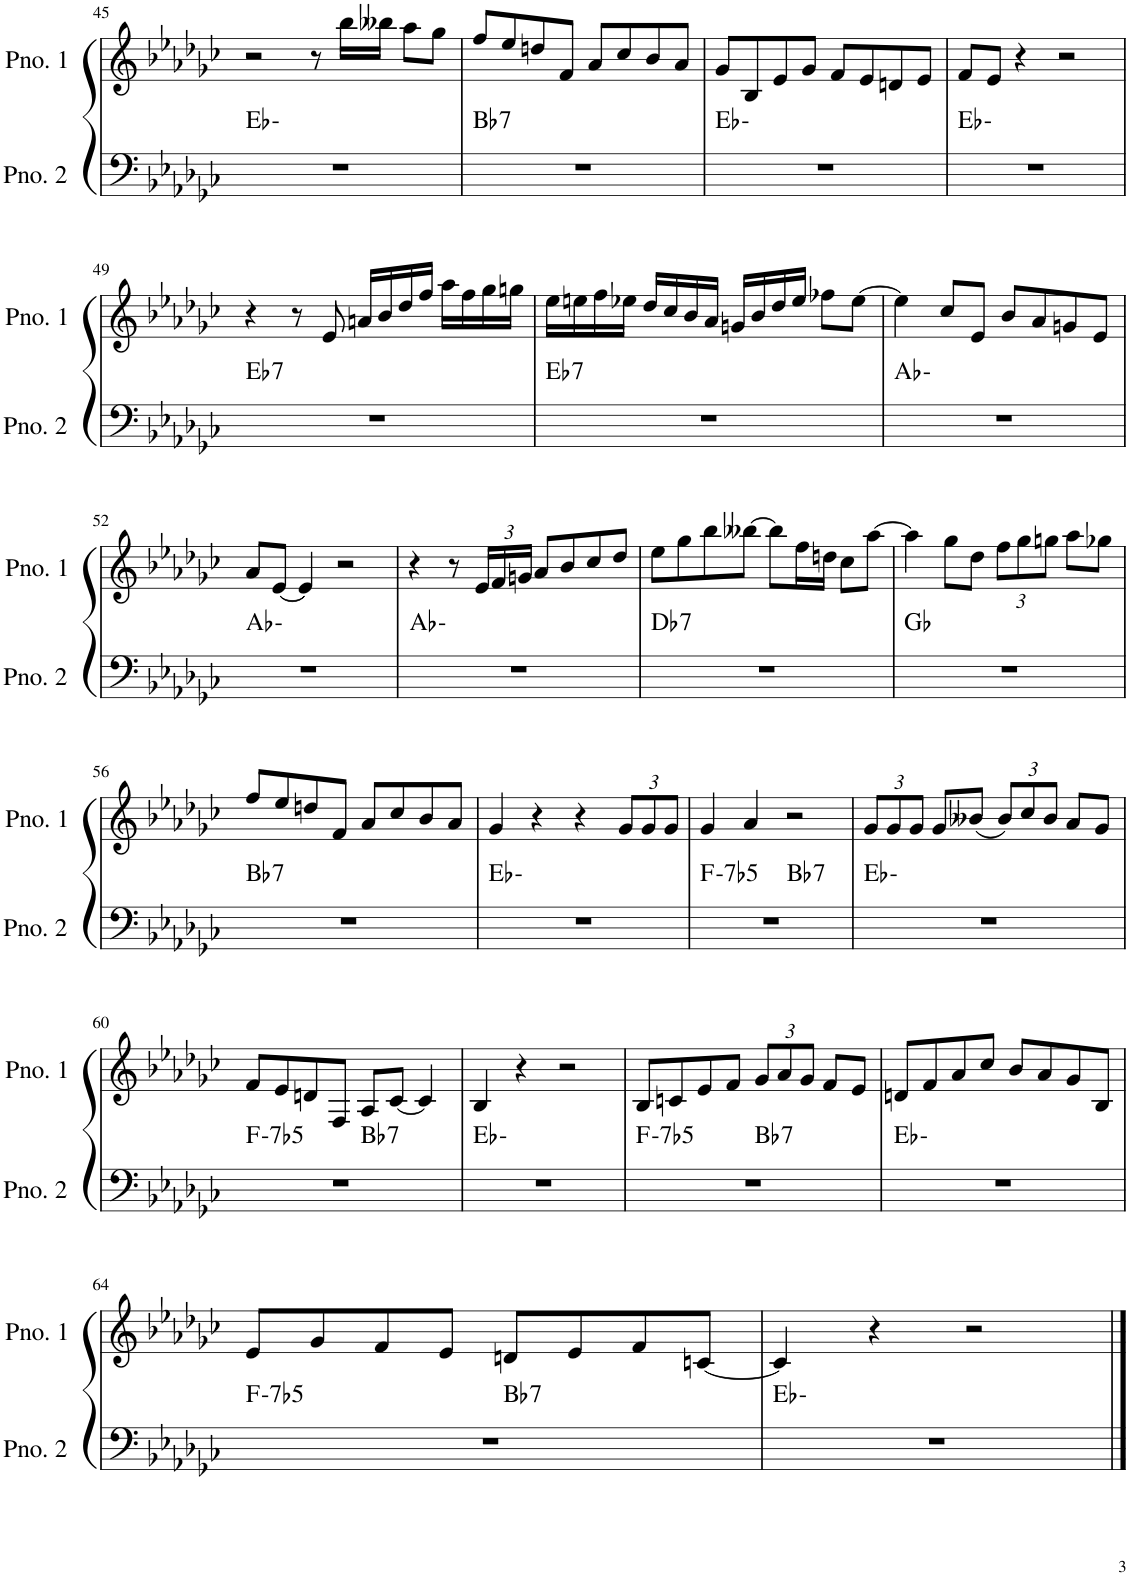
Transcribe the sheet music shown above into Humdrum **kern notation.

**kern	**harte	**kern
*part2	*part2	*part1
*staff2	*	*staff1
*I"ピアノ 2	*	*I"ピアノ 1
!!LO:PB:g=z
*clefF4	*	*clefG2
*k[b-e-a-d-g-c-]	*	*k[b-e-a-d-g-c-]
*M4/4	*	*M4/4
=45	=45	=45
1r	Eb:min	2r
.	.	8r
.	.	16bb-\LL
.	.	16bb--X\JJ
.	.	8aa-\L
.	.	8gg-\J
=46	=46	=46
!	!LO:H:kt=7	!
1r	Bb:7	8ff/L
.	.	8ee-/
.	.	8ddn/
.	.	8f/J
.	.	8a-/L
.	.	8cc-/
.	.	8b-/
.	.	8a-/J
=47	=47	=47
1r	Eb:min	8g-/L
.	.	8B-/
.	.	8e-/
.	.	8g-/J
.	.	8f/L
.	.	8e-/
.	.	8dn/
.	.	8e-/J
=48	=48	=48
1r	Eb:min	8f/L
.	.	8e-/J
.	.	4r
.	.	2r
!!LO:LB:g=z
=49	=49	=49
!	!LO:H:kt=7	!
1r	Eb:7	4r
.	.	8r
.	.	8e-/
.	.	16an/LL
.	.	16b-/
.	.	16dd-/
.	.	16ff/JJ
.	.	16aa-\LL
.	.	16ff\
.	.	16gg-\
.	.	16ggn\JJ
=50	=50	=50
!	!LO:H:kt=7	!
1r	Eb:7	16ee-\LL
.	.	16een\
.	.	16ff\
.	.	16ee-X\JJ
.	.	16dd-/LL
.	.	16cc-/
.	.	16b-/
.	.	16a-/JJ
.	.	16gn/LL
.	.	16b-/
.	.	16dd-/
.	.	16ee-/JJ
.	.	8ff-X\L
.	.	[8ee-\J
=51	=51	=51
1r	Ab:min	4ee-\]
.	.	8cc-/L
.	.	8e-/J
.	.	8b-/L
.	.	8a-/
.	.	8gn/
.	.	8e-/J
!!LO:LB:g=z
=52	=52	=52
1r	Ab:min	8a-/L
.	.	[8e-/J
.	.	4e-/]
.	.	2r
=53	=53	=53
1r	Ab:min	4r
.	.	8r
*	*	*Xbrackettup
.	.	24e-/LL
.	.	24f/
.	.	24gn/JJ
.	.	8a-/L
.	.	8b-/
.	.	8cc-/
.	.	8dd-/J
=54	=54	=54
!	!LO:H:kt=7	!
1r	Db:7	8ee-\L
.	.	8gg-\
.	.	8bb-\
.	.	[8bb--X\J
.	.	8bb--\L]
.	.	16ff\L
.	.	16ddn\JJ
.	.	8cc-\L
.	.	[8aa-\J
=55	=55	=55
1r	Gb:maj	4aa-\]
.	.	8gg-\L
.	.	8dd-\J
.	.	12ff\L
.	.	12gg-\
.	.	12ggn\J
.	.	8aa-\L
.	.	8gg-X\J
!!LO:LB:g=z
=56	=56	=56
!	!LO:H:kt=7	!
1r	Bb:7	8ff/L
.	.	8ee-/
.	.	8ddn/
.	.	8f/J
.	.	8a-/L
.	.	8cc-/
.	.	8b-/
.	.	8a-/J
=57	=57	=57
1r	Eb:min	4g-/
.	.	4r
.	.	4r
.	.	12g-/L
.	.	12g-/
.	.	12g-/J
=58	=58	=58
!	!LO:H:kt=-7b5	!
*^	*	*
1r	2ryy	F:hdim7	4g-/
.	.	.	4a-/
!	!	!LO:H:kt=7	!
.	2ryy	Bb:7	2r
*v	*v	*	*
=59	=59	=59
1r	Eb:min	12g-/L
.	.	12g-/
.	.	12g-/J
.	.	8g-/L
.	.	(8b--X/J
.	.	12b--/L)
.	.	12cc-/
.	.	12b--/J
.	.	8a-/L
.	.	8g-/J
!!LO:LB:g=z
=60	=60	=60
!	!LO:H:kt=-7b5	!
*^	*	*
1r	2ryy	F:hdim7	8f/L
.	.	.	8e-/
.	.	.	8dn/
.	.	.	8F/J
!	!	!LO:H:kt=7	!
.	2ryy	Bb:7	8A-/L
.	.	.	[8c-/J
.	.	.	4c-/]
*v	*v	*	*
=61	=61	=61
1r	Eb:min	4B-/
.	.	4r
.	.	2r
=62	=62	=62
!	!LO:H:kt=-7b5	!
*^	*	*
1r	2ryy	F:hdim7	8B-/L
.	.	.	8cn/
.	.	.	8e-/
.	.	.	8f/J
!	!	!LO:H:kt=7	!
.	2ryy	Bb:7	12g-/L
.	.	.	12a-/
.	.	.	12g-/J
.	.	.	8f/L
.	.	.	8e-/J
*v	*v	*	*
=63	=63	=63
1r	Eb:min	8dn/L
.	.	8f/
.	.	8a-/
.	.	8cc-/J
.	.	8b-/L
.	.	8a-/
.	.	8g-/
.	.	8B-/J
!!LO:LB:g=z
=64	=64	=64
!	!LO:H:kt=-7b5	!
*^	*	*
1r	2ryy	F:hdim7	8e-/L
.	.	.	8g-/
.	.	.	8f/
.	.	.	8e-/J
!	!	!LO:H:kt=7	!
.	2ryy	Bb:7	8dn/L
.	.	.	8e-/
.	.	.	8f/
.	.	.	[8cn/J
*v	*v	*	*
=65	=65	=65
1r	Eb:min	4c/]
.	.	4r
.	.	2r
==	==	==
*-	*-	*-
